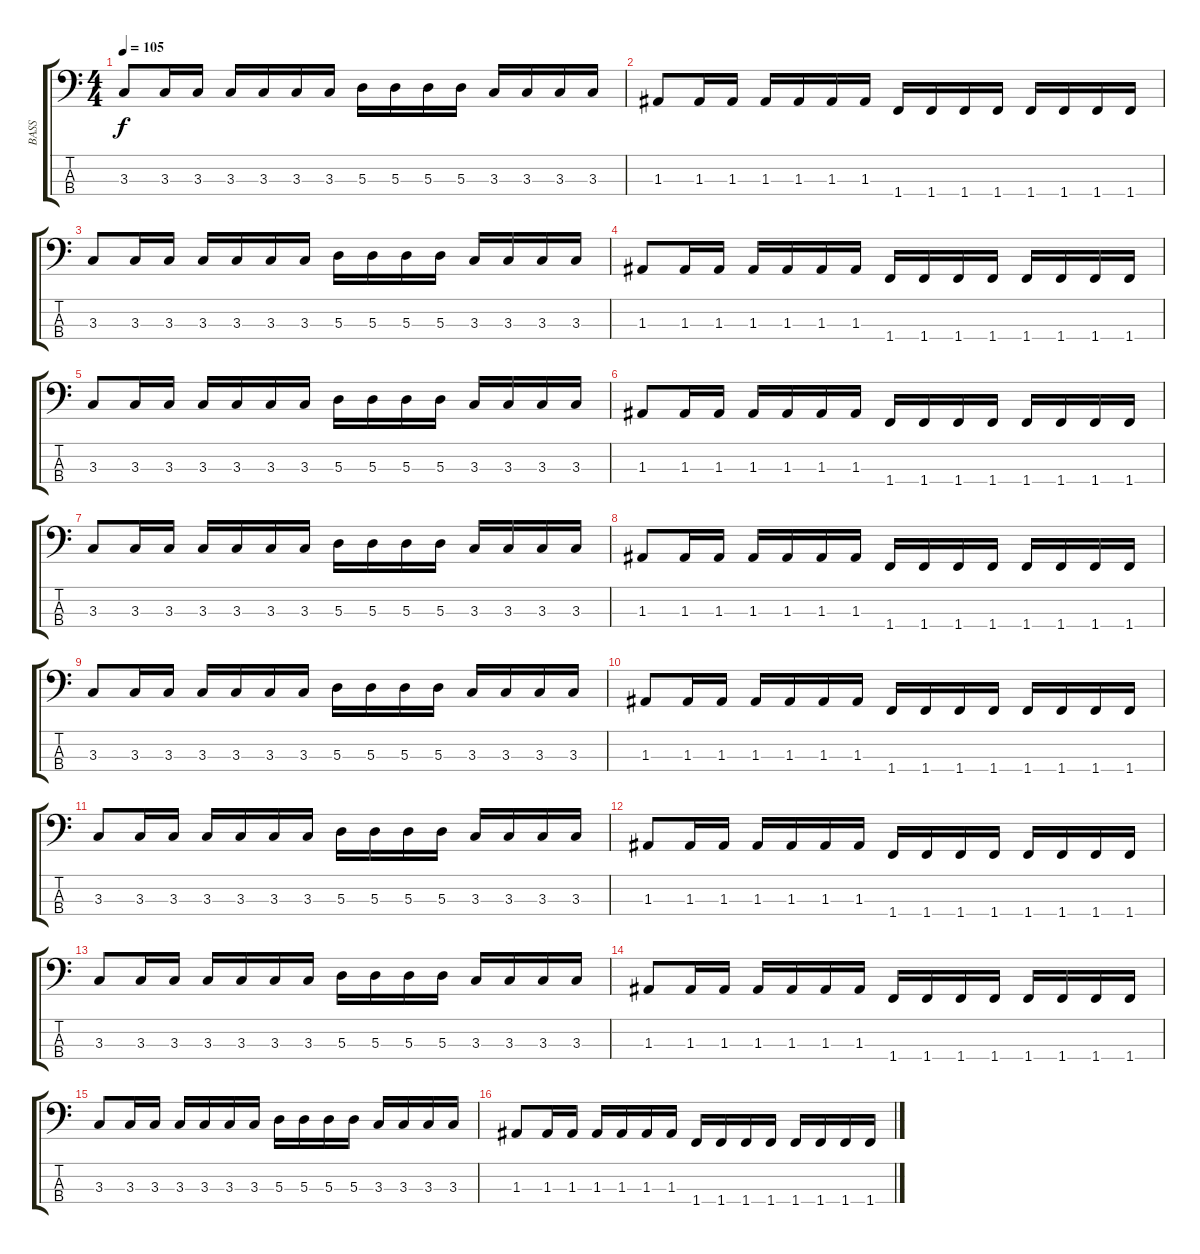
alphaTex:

\track ("BASS" "BASS") {instrument electricbassfinger}
\staff {score tabs}
\tuning (G2 D2 A1 E1) {hide}
\ts (4 4)
\tempo 105
\clef f4
\ks c
3.3.8{dy f} 3.3.16 3.3.16 3.3.16 3.3.16 3.3.16 3.3.16 5.3.16 5.3.16 5.3.16 5.3.16 3.3.16 3.3.16 3.3.16 3.3.16 |
1.3.8 1.3.16 1.3.16 1.3.16 1.3.16 1.3.16 1.3.16 1.4.16 1.4.16 1.4.16 1.4.16 1.4.16 1.4.16 1.4.16 1.4.16 |
3.3.8 3.3.16 3.3.16 3.3.16 3.3.16 3.3.16 3.3.16 5.3.16 5.3.16 5.3.16 5.3.16 3.3.16 3.3.16 3.3.16 3.3.16 |
1.3.8 1.3.16 1.3.16 1.3.16 1.3.16 1.3.16 1.3.16 1.4.16 1.4.16 1.4.16 1.4.16 1.4.16 1.4.16 1.4.16 1.4.16 |
3.3.8 3.3.16 3.3.16 3.3.16 3.3.16 3.3.16 3.3.16 5.3.16 5.3.16 5.3.16 5.3.16 3.3.16 3.3.16 3.3.16 3.3.16 |
1.3.8 1.3.16 1.3.16 1.3.16 1.3.16 1.3.16 1.3.16 1.4.16 1.4.16 1.4.16 1.4.16 1.4.16 1.4.16 1.4.16 1.4.16 |
3.3.8 3.3.16 3.3.16 3.3.16 3.3.16 3.3.16 3.3.16 5.3.16 5.3.16 5.3.16 5.3.16 3.3.16 3.3.16 3.3.16 3.3.16 |
1.3.8 1.3.16 1.3.16 1.3.16 1.3.16 1.3.16 1.3.16 1.4.16 1.4.16 1.4.16 1.4.16 1.4.16 1.4.16 1.4.16 1.4.16 |
3.3.8 3.3.16 3.3.16 3.3.16 3.3.16 3.3.16 3.3.16 5.3.16 5.3.16 5.3.16 5.3.16 3.3.16 3.3.16 3.3.16 3.3.16 |
1.3.8 1.3.16 1.3.16 1.3.16 1.3.16 1.3.16 1.3.16 1.4.16 1.4.16 1.4.16 1.4.16 1.4.16 1.4.16 1.4.16 1.4.16 |
3.3.8 3.3.16 3.3.16 3.3.16 3.3.16 3.3.16 3.3.16 5.3.16 5.3.16 5.3.16 5.3.16 3.3.16 3.3.16 3.3.16 3.3.16 |
1.3.8 1.3.16 1.3.16 1.3.16 1.3.16 1.3.16 1.3.16 1.4.16 1.4.16 1.4.16 1.4.16 1.4.16 1.4.16 1.4.16 1.4.16 |
3.3.8 3.3.16 3.3.16 3.3.16 3.3.16 3.3.16 3.3.16 5.3.16 5.3.16 5.3.16 5.3.16 3.3.16 3.3.16 3.3.16 3.3.16 |
1.3.8 1.3.16 1.3.16 1.3.16 1.3.16 1.3.16 1.3.16 1.4.16 1.4.16 1.4.16 1.4.16 1.4.16 1.4.16 1.4.16 1.4.16 |
3.3.8 3.3.16 3.3.16 3.3.16 3.3.16 3.3.16 3.3.16 5.3.16 5.3.16 5.3.16 5.3.16 3.3.16 3.3.16 3.3.16 3.3.16 |
1.3.8 1.3.16 1.3.16 1.3.16 1.3.16 1.3.16 1.3.16 1.4.16 1.4.16 1.4.16 1.4.16 1.4.16 1.4.16 1.4.16 1.4.16
